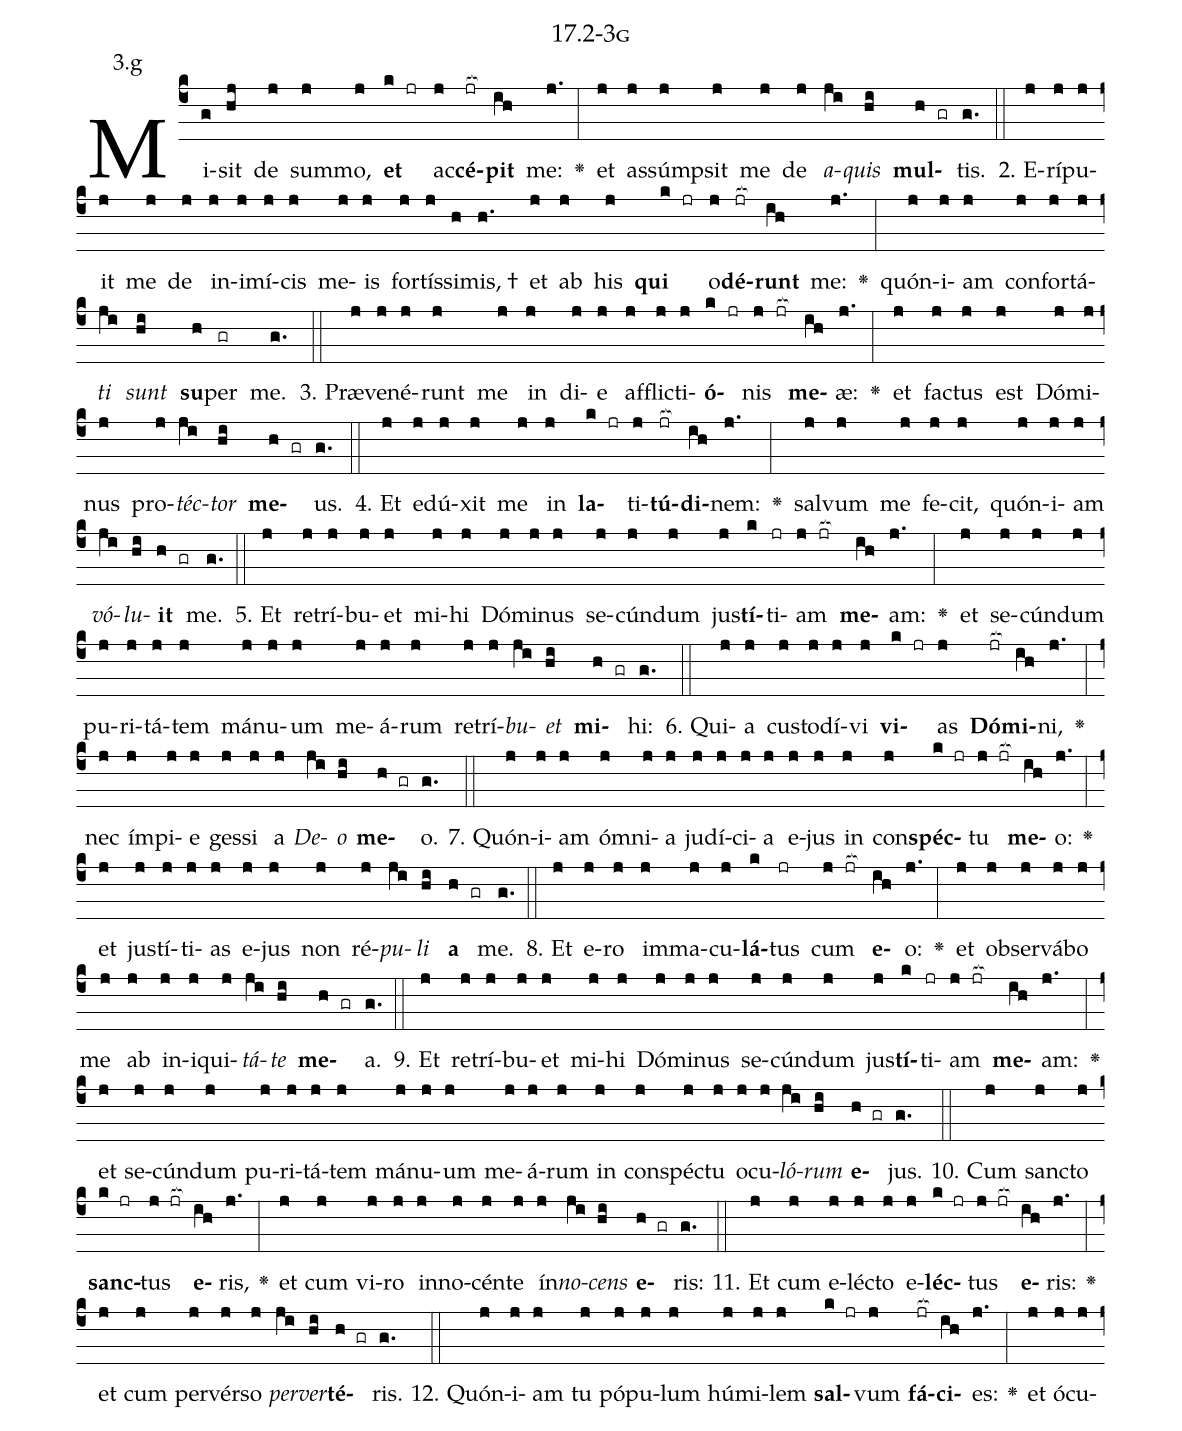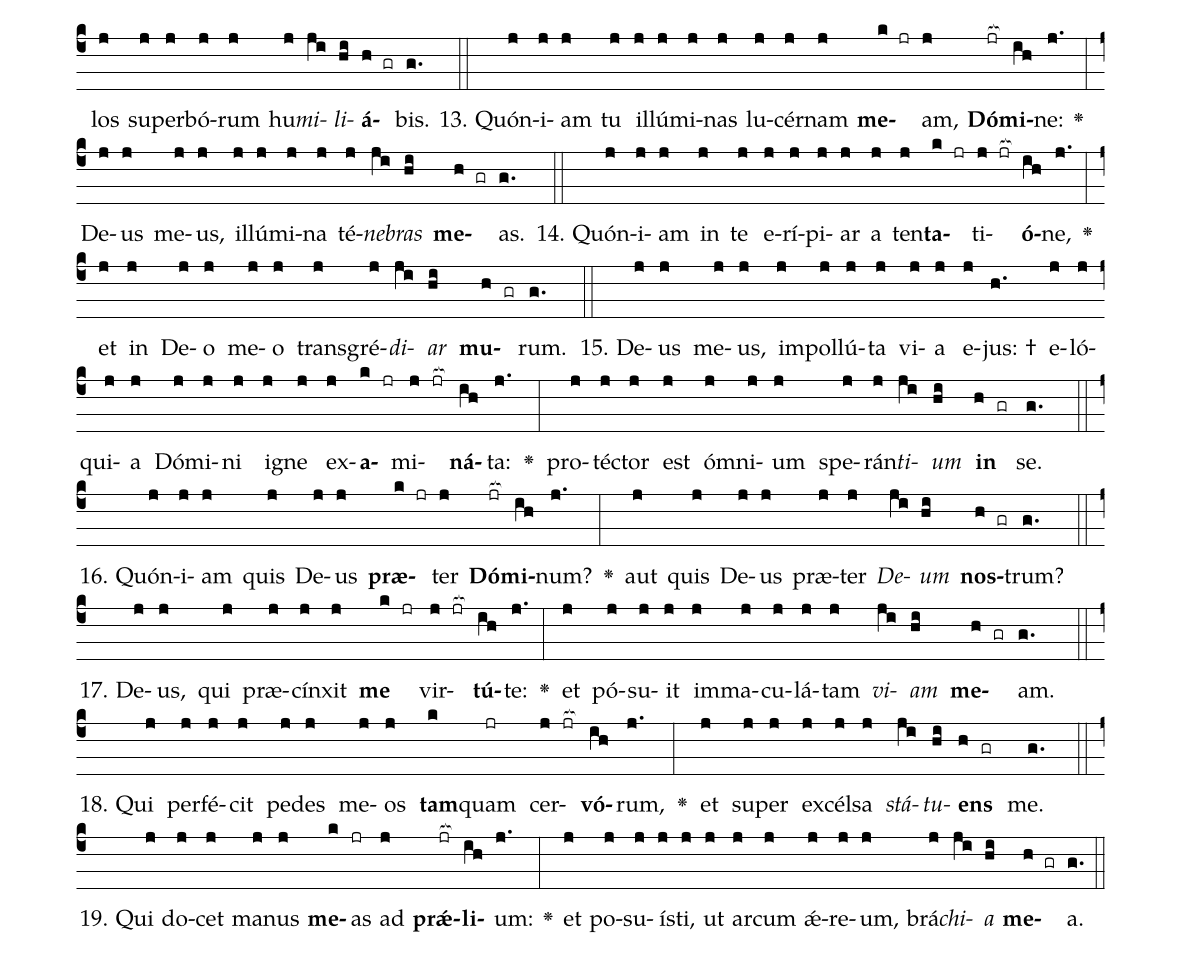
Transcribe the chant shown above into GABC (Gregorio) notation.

name: 17.2-3g;
annotation: 3.g;
%%
(c4)Mi(g)sit(hj) de(j) sum(j)mo,(j) <b>et</b>(k jr) ac(j)<b>cé</b>(jr[ocb:1{])<b>pit</b>(ih[ocb:0}]) me:(j.) <v>\greheightstar</v>(:) et(j) as(j)súmp(j)sit(j) me(j) de(j) <i>a</i>(ji)<i>quis</i>(hi) <b>mul</b>(h gr)tis.(g.) (::)
2. E(j)rí(j)pu(j)it(j) me(j) de(j) in(j)i(j)mí(j)cis(j) me(j)is(j) for(j)tís(j)si(h)mis, †(h.) et(j) ab(j) his(j) <b>qui</b>(k jr) o(j)<b>dé</b>(jr[ocb:1{])<b>runt</b>(ih[ocb:0}]) me:(j.) <v>\greheightstar</v>(:) quón(j)i(j)am(j) con(j)for(j)tá(j)<i>ti</i>(ji) <i>sunt</i>(hi) <b>su</b>(h)per(gr) me.(g.) (::)
3. Præ(j)ve(j)né(j)runt(j) me(j) in(j) di(j)e(j) af(j)flic(j)ti(j)<b>ó</b>(k jr)nis(j jr[ocb:1{]) <b>me</b>(ih[ocb:0}])æ:(j.) <v>\greheightstar</v>(:) et(j) fac(j)tus(j) est(j) Dó(j)mi(j)nus(j) pro(j)<i>téc</i>(ji)<i>tor</i>(hi) <b>me</b>(h gr)us.(g.) (::)
4. Et(j) e(j)dú(j)xit(j) me(j) in(j) <b>la</b>(k jr)ti(j)<b>tú</b>(jr[ocb:1{])<b>di</b>(ih[ocb:0}])nem:(j.) <v>\greheightstar</v>(:) sal(j)vum(j) me(j) fe(j)cit,(j) quón(j)i(j)am(j) <i>vó</i>(ji)<i>lu</i>(hi)<b>it</b>(h gr) me.(g.) (::)
5. Et(j) re(j)trí(j)bu(j)et(j) mi(j)hi(j) Dó(j)mi(j)nus(j) se(j)cún(j)dum(j) jus(j)<b>tí</b>(k)ti(jr)am(j jr[ocb:1{]) <b>me</b>(ih[ocb:0}])am:(j.) <v>\greheightstar</v>(:) et(j) se(j)cún(j)dum(j) pu(j)ri(j)tá(j)tem(j) má(j)nu(j)um(j) me(j)á(j)rum(j) re(j)trí(j)<i>bu</i>(ji)<i>et</i>(hi) <b>mi</b>(h gr)hi:(g.) (::)
6. Qui(j)a(j) cus(j)to(j)dí(j)vi(j) <b>vi</b>(k jr)as(j) <b>Dó</b>(jr[ocb:1{])<b>mi</b>(ih[ocb:0}])ni,(j.) <v>\greheightstar</v>(:) nec(j) ím(j)pi(j)e(j) ges(j)si(j) a(j) <i>De</i>(ji)<i>o</i>(hi) <b>me</b>(h gr)o.(g.) (::)
7. Quón(j)i(j)am(j) óm(j)ni(j)a(j) ju(j)dí(j)ci(j)a(j) e(j)jus(j) in(j) con(j)<b>spéc</b>(k jr)tu(j jr[ocb:1{]) <b>me</b>(ih[ocb:0}])o:(j.) <v>\greheightstar</v>(:) et(j) jus(j)tí(j)ti(j)as(j) e(j)jus(j) non(j) ré(j)<i>pu</i>(ji)<i>li</i>(hi) <b>a</b>(h gr) me.(g.) (::)
8. Et(j) e(j)ro(j) im(j)ma(j)cu(j)<b>lá</b>(k)tus(jr) cum(j jr[ocb:1{]) <b>e</b>(ih[ocb:0}])o:(j.) <v>\greheightstar</v>(:) et(j) ob(j)ser(j)vá(j)bo(j) me(j) ab(j) in(j)i(j)qui(j)<i>tá</i>(ji)<i>te</i>(hi) <b>me</b>(h gr)a.(g.) (::)
9. Et(j) re(j)trí(j)bu(j)et(j) mi(j)hi(j) Dó(j)mi(j)nus(j) se(j)cún(j)dum(j) jus(j)<b>tí</b>(k)ti(jr)am(j jr[ocb:1{]) <b>me</b>(ih[ocb:0}])am:(j.) <v>\greheightstar</v>(:) et(j) se(j)cún(j)dum(j) pu(j)ri(j)tá(j)tem(j) má(j)nu(j)um(j) me(j)á(j)rum(j) in(j) con(j)spéc(j)tu(j) o(j)cu(j)<i>ló</i>(ji)<i>rum</i>(hi) <b>e</b>(h gr)jus.(g.) (::)
10. Cum(j) sanc(j)to(j) <b>sanc</b>(k jr)tus(j jr[ocb:1{]) <b>e</b>(ih[ocb:0}])ris,(j.) <v>\greheightstar</v>(:) et(j) cum(j) vi(j)ro(j) in(j)no(j)cén(j)te(j) ín(j)<i>no</i>(ji)<i>cens</i>(hi) <b>e</b>(h gr)ris:(g.) (::)
11. Et(j) cum(j) e(j)léc(j)to(j) e(j)<b>léc</b>(k jr)tus(j jr[ocb:1{]) <b>e</b>(ih[ocb:0}])ris:(j.) <v>\greheightstar</v>(:) et(j) cum(j) per(j)vér(j)so(j) <i>per</i>(ji)<i>ver</i>(hi)<b>té</b>(h gr)ris.(g.) (::)
12. Quón(j)i(j)am(j) tu(j) pó(j)pu(j)lum(j) hú(j)mi(j)lem(j) <b>sal</b>(k jr)vum(j) <b>fá</b>(jr[ocb:1{])<b>ci</b>(ih[ocb:0}])es:(j.) <v>\greheightstar</v>(:) et(j) ó(j)cu(j)los(j) su(j)per(j)bó(j)rum(j) hu(j)<i>mi</i>(ji)<i>li</i>(hi)<b>á</b>(h gr)bis.(g.) (::)
13. Quón(j)i(j)am(j) tu(j) il(j)lú(j)mi(j)nas(j) lu(j)cér(j)nam(j) <b>me</b>(k jr)am,(j) <b>Dó</b>(jr[ocb:1{])<b>mi</b>(ih[ocb:0}])ne:(j.) <v>\greheightstar</v>(:) De(j)us(j) me(j)us,(j) il(j)lú(j)mi(j)na(j) té(j)<i>ne</i>(ji)<i>bras</i>(hi) <b>me</b>(h gr)as.(g.) (::)
14. Quón(j)i(j)am(j) in(j) te(j) e(j)rí(j)pi(j)ar(j) a(j) ten(j)<b>ta</b>(k jr)ti(j jr[ocb:1{])<b>ó</b>(ih[ocb:0}])ne,(j.) <v>\greheightstar</v>(:) et(j) in(j) De(j)o(j) me(j)o(j) trans(j)gré(j)<i>di</i>(ji)<i>ar</i>(hi) <b>mu</b>(h gr)rum.(g.) (::)
15. De(j)us(j) me(j)us,(j) im(j)pol(j)lú(j)ta(j) vi(j)a(j) e(j)jus: †(h.) e(j)ló(j)qui(j)a(j) Dó(j)mi(j)ni(j) i(j)gne(j) ex(j)<b>a</b>(k jr)mi(j jr[ocb:1{])<b>ná</b>(ih[ocb:0}])ta:(j.) <v>\greheightstar</v>(:) pro(j)téc(j)tor(j) est(j) óm(j)ni(j)um(j) spe(j)rán(j)<i>ti</i>(ji)<i>um</i>(hi) <b>in</b>(h gr) se.(g.) (::)
16. Quón(j)i(j)am(j) quis(j) De(j)us(j) <b>præ</b>(k jr)ter(j) <b>Dó</b>(jr[ocb:1{])<b>mi</b>(ih[ocb:0}])num?(j.) <v>\greheightstar</v>(:) aut(j) quis(j) De(j)us(j) præ(j)ter(j) <i>De</i>(ji)<i>um</i>(hi) <b>nos</b>(h gr)trum?(g.) (::)
17. De(j)us,(j) qui(j) præ(j)cín(j)xit(j) <b>me</b>(k jr) vir(j jr[ocb:1{])<b>tú</b>(ih[ocb:0}])te:(j.) <v>\greheightstar</v>(:) et(j) pó(j)su(j)it(j) im(j)ma(j)cu(j)lá(j)tam(j) <i>vi</i>(ji)<i>am</i>(hi) <b>me</b>(h gr)am.(g.) (::)
18. Qui(j) per(j)fé(j)cit(j) pe(j)des(j) me(j)os(j) <b>tam</b>(k)quam(jr) cer(j jr[ocb:1{])<b>vó</b>(ih[ocb:0}])rum,(j.) <v>\greheightstar</v>(:) et(j) su(j)per(j) ex(j)cél(j)sa(j) <i>stá</i>(ji)<i>tu</i>(hi)<b>ens</b>(h gr) me.(g.) (::)
19. Qui(j) do(j)cet(j) ma(j)nus(j) <b>me</b>(k)as(jr) ad(j) <b>prǽ</b>(jr[ocb:1{])<b>li</b>(ih[ocb:0}])um:(j.) <v>\greheightstar</v>(:) et(j) po(j)su(j)ís(j)ti,(j) ut(j) ar(j)cum(j) ǽ(j)re(j)um,(j) brá(j)<i>chi</i>(ji)<i>a</i>(hi) <b>me</b>(h gr)a.(g.) (::)
